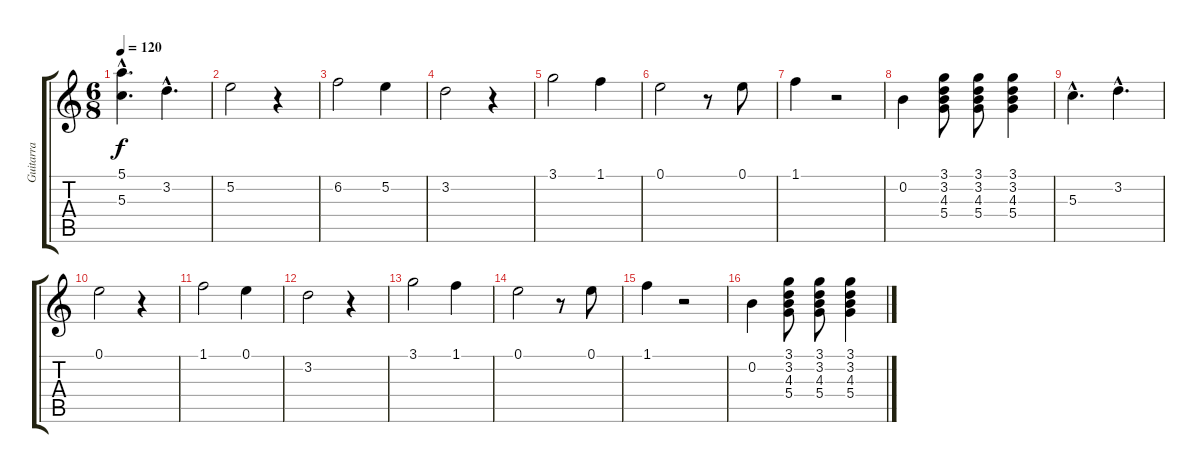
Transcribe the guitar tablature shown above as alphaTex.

\track ("Guitarra" "Guitarra") {instrument acousticguitarnylon}
\staff {score tabs}
\tuning (E4 B3 G3 D3 A2 E2) {hide}
\ts (6 8)
\tempo 120
\clef g2
\ks c
(5.1{hac} 5.3{hac}).4{d dy f} 3.2{hac}.4{d} |
5.2.2 r.4 |
6.2.2 5.2.4 |
3.2.2 r.4 |
3.1.2 1.1.4 |
0.1.2 r.8 0.1.8 |
1.1.4 r.2 |
0.2.4 (3.1 3.2 4.3 5.4).8 (3.1 3.2 4.3 5.4).8 (3.1 3.2 4.3 5.4).4 |
5.3{hac}.4{d} 3.2{hac}.4{d} |
0.1.2 r.4 |
1.1.2 0.1.4 |
3.2.2 r.4 |
3.1.2 1.1.4 |
0.1.2 r.8 0.1.8 |
1.1.4 r.2 |
0.2.4 (3.1 3.2 4.3 5.4).8 (3.1 3.2 4.3 5.4).8 (3.1 3.2 4.3 5.4).4
